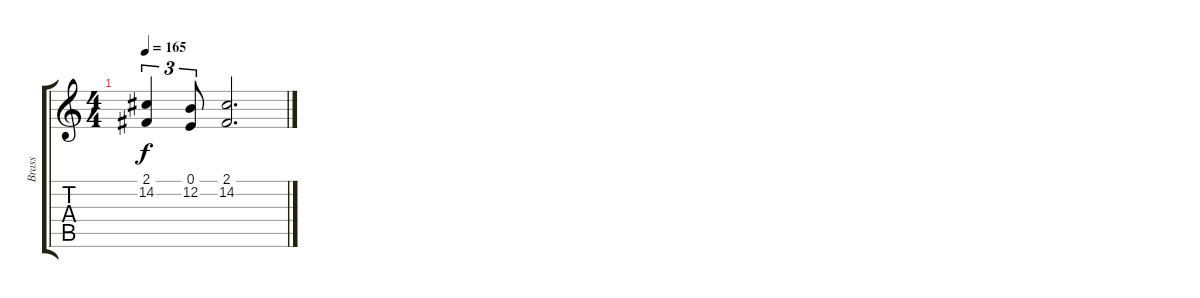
\track ("Brass" "Brass") {instrument trombone}
\staff {score tabs}
\tuning (E4 B3 G3 D3 A2 E2) {hide}
\ts (4 4)
\tempo 165
\clef g2
\ks c
(2.1 14.2).4{tu (3 2) dy f} (0.1 12.2).8{tu (3 2)} (2.1 14.2).2{d}
